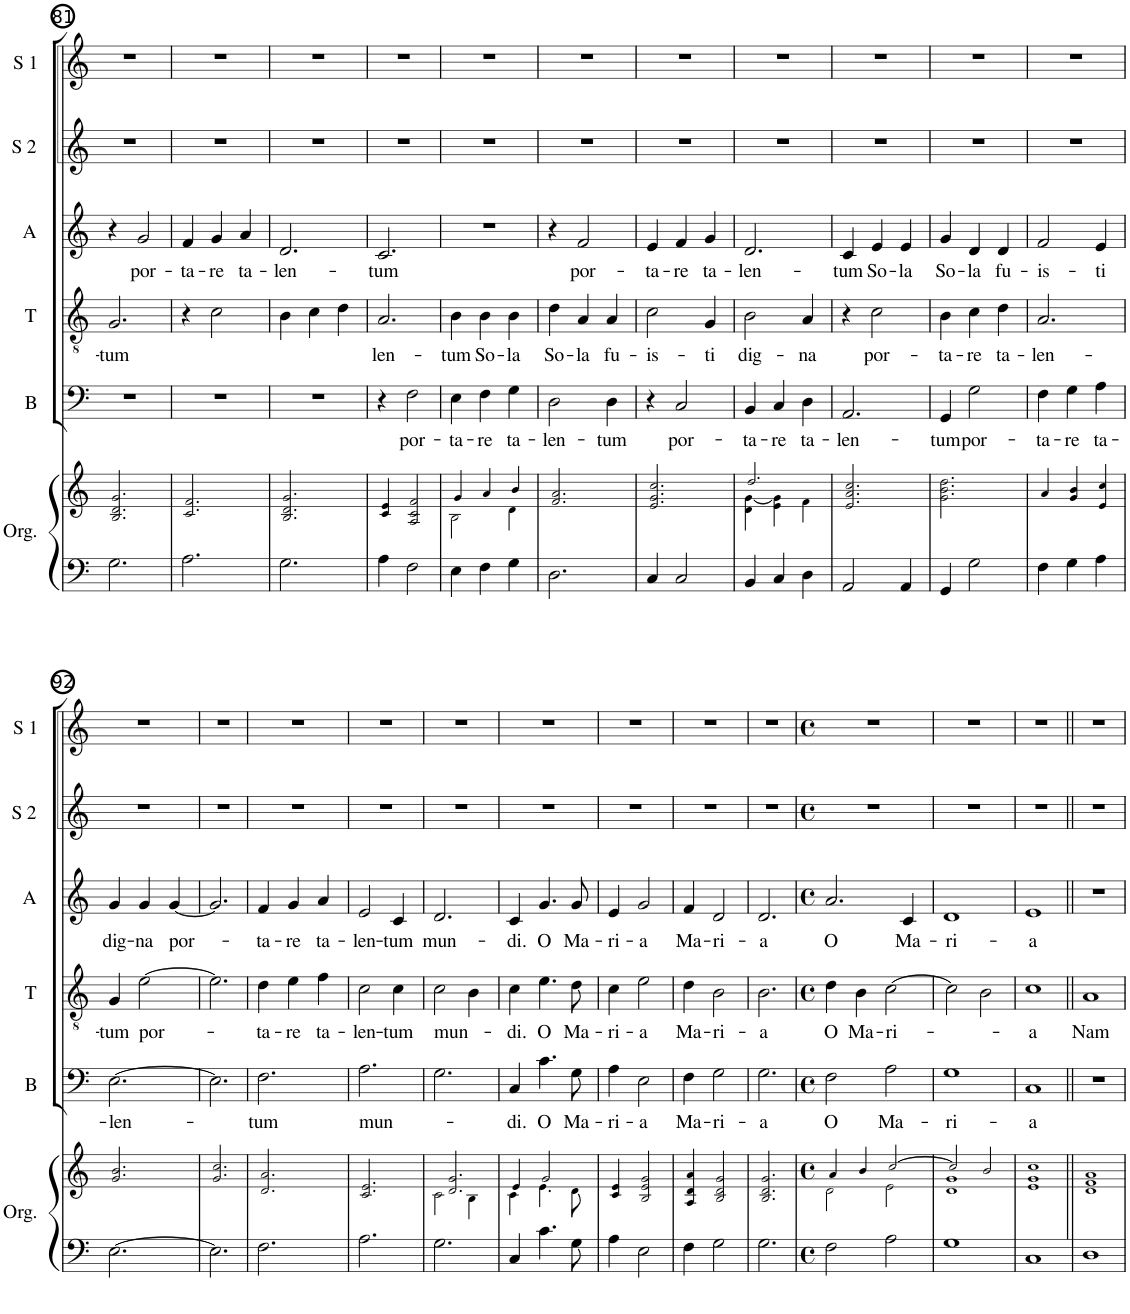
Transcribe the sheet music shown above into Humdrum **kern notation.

**kern	**kern	**kern	**text	**kern	**text	**kern	**text	**kern	**kern
*part6	*part6	*part5	*part5	*part4	*part4	*part3	*part3	*part2	*part1
*staff7	*staff6	*staff5	*staff5	*staff4	*staff4	*staff3	*staff3	*staff2	*staff1
*I"Organ	*	*I"Bass	*	*I"Tenor	*	*I"Alto	*	*I"Soprano 2	*I"Soprano 1
*I'Org.	*	*I'B	*	*I'T	*	*I'A	*	*I'S 2	*I'S 1
!!LO:PB:g=z
*clefF4	*clefG2	*clefF4	*	*clefGv2	*	*clefG2	*	*clefG2	*clefG2
*k[]	*k[]	*k[]	*	*k[]	*	*k[]	*	*k[]	*k[]
*M3/4	*M3/4	*M3/4	*	*M3/4	*	*M3/4	*	*M3/4	*M3/4
=81	=81	=81	=81	=81	=81	=81	=81	=81	=81
!	!	!	!	!	!LO:LY:b	!	!	!	!
2.G\	2.B!/ 2.d!/ 2.g!/	2.r	.	2.G/	-tum	4r	.	2.r	2.r
!	!	!	!	!	!	!	!LO:LY:b	!	!
.	.	.	.	.	.	2g/	por-	.	.
=82	=82	=82	=82	=82	=82	=82	=82	=82	=82
!	!	!	!	!	!	!	!LO:LY:b	!	!
2.A\	2.c!/ 2.f!/	2.r	.	4r	.	4f/	-ta-	2.r	2.r
!	!	!	!	!	!	!	!LO:LY:b	!	!
.	.	.	.	2c\	.	4g/	-re	.	.
!	!	!	!	!	!	!	!LO:LY:b	!	!
.	.	.	.	.	.	4a/	ta-	.	.
=83	=83	=83	=83	=83	=83	=83	=83	=83	=83
!	!	!	!	!	!	!	!LO:LY:b	!	!
2.G\	2.B!/ 2.d!/ 2.g!/	2.r	.	4B\	.	2.d/	-len-	2.r	2.r
.	.	.	.	4c\	.	.	.	.	.
.	.	.	.	4d\	.	.	.	.	.
=84	=84	=84	=84	=84	=84	=84	=84	=84	=84
!	!	!	!	!	!LO:LY:b	!	!LO:LY:b	!	!
4A\	4c!/ 4e!/	4r	.	2.A/	len-	2.c/	-tum	2.r	2.r
!	!	!	!LO:LY:b	!	!	!	!	!	!
2F\	2A!/ 2c!/ 2f!/	2F\	por-	.	.	.	.	.	.
=85	=85	=85	=85	=85	=85	=85	=85	=85	=85
*	*^	*	*	*	*	*	*	*	*
!	!	!	!	!LO:LY:b	!	!LO:LY:b	!	!	!	!
4E\	4g!/	2B!\	4E\	-ta-	4B\	-tum	2.r	.	2.r	2.r
!	!	!	!	!LO:LY:b	!	!LO:LY:b	!	!	!	!
4F\	4a!/	.	4F\	-re	4B\	So-	.	.	.	.
!	!	!	!	!LO:LY:b	!	!LO:LY:b	!	!	!	!
4G\	4b!/	4d!\	4G\	ta-	4B\	-la	.	.	.	.
=86	=86	=86	=86	=86	=86	=86	=86	=86	=86	=86
!	!	!	!	!LO:LY:b	!	!LO:LY:b	!	!	!	!
*	*v	*v	*	*	*	*	*	*	*	*
2.D\	2.f!/ 2.a!/	2D\	-len-	4d\	So-	4r	.	2.r	2.r
!	!	!	!	!	!LO:LY:b	!	!LO:LY:b	!	!
.	.	.	.	4A/	-la	2f/	por-	.	.
!	!	!	!LO:LY:b	!	!LO:LY:b	!	!	!	!
.	.	4D\	-tum	4A/	fu-	.	.	.	.
=87	=87	=87	=87	=87	=87	=87	=87	=87	=87
!	!	!	!	!	!LO:LY:b	!	!LO:LY:b	!	!
4C/	2.e!/ 2.g!/ 2.cc!/	4r	.	2c\	-is-	4e/	-ta-	2.r	2.r
!	!	!	!LO:LY:b	!	!	!	!LO:LY:b	!	!
2C/	.	2C/	por-	.	.	4f/	-re	.	.
!	!	!	!	!	!LO:LY:b	!	!LO:LY:b	!	!
.	.	.	.	4G/	-ti	4g/	ta-	.	.
=88	=88	=88	=88	=88	=88	=88	=88	=88	=88
*	*^	*	*	*	*	*	*	*	*
!	!	!	!	!LO:LY:b	!	!LO:LY:b	!	!LO:LY:b	!	!
4BB/	2.dd!/	4d!\ [4g!\	4BB/	-ta-	2B\	dig-	2.d/	-len-	2.r	2.r
!	!	!	!	!LO:LY:b	!	!	!	!	!	!
4C/	.	4e!\ 4g!\]	4C/	-re	.	.	.	.	.	.
!	!	!	!	!LO:LY:b	!	!LO:LY:b	!	!	!	!
4D\	.	4f!\	4D\	ta-	4A/	-na	.	.	.	.
=89	=89	=89	=89	=89	=89	=89	=89	=89	=89	=89
!	!	!	!	!LO:LY:b	!	!	!	!LO:LY:b	!	!
*	*v	*v	*	*	*	*	*	*	*	*
2AA/	2.e!/ 2.a!/ 2.cc!/	2.AA/	-len-	4r	.	4c/	-tum	2.r	2.r
!	!	!	!	!	!LO:LY:b	!	!LO:LY:b	!	!
.	.	.	.	2c\	por-	4e/	So-	.	.
!	!	!	!	!	!	!	!LO:LY:b	!	!
4AA/	.	.	.	.	.	4e/	-la	.	.
=90	=90	=90	=90	=90	=90	=90	=90	=90	=90
!	!	!	!LO:LY:b	!	!LO:LY:b	!	!LO:LY:b	!	!
4GG/	2.g!\ 2.b!\ 2.dd!\	4GG/	-tum	4B\	-ta-	4g/	So-	2.r	2.r
!	!	!	!LO:LY:b	!	!LO:LY:b	!	!LO:LY:b	!	!
2G\	.	2G\	por-	4c\	-re	4d/	-la	.	.
!	!	!	!	!	!LO:LY:b	!	!LO:LY:b	!	!
.	.	.	.	4d\	ta-	4d/	fu-	.	.
=91	=91	=91	=91	=91	=91	=91	=91	=91	=91
!	!	!	!LO:LY:b	!	!LO:LY:b	!	!LO:LY:b	!	!
4F\	4a!/	4F\	-ta-	2.A/	-len-	2f/	-is-	2.r	2.r
!	!	!	!LO:LY:b	!	!	!	!	!	!
4G\	4g!/ 4b!/	4G\	-re	.	.	.	.	.	.
!	!	!	!LO:LY:b	!	!	!	!LO:LY:b	!	!
4A\	4e!/ 4cc!/	4A\	ta-	.	.	4e/	-ti	.	.
!!LO:LB:g=z
=92	=92	=92	=92	=92	=92	=92	=92	=92	=92
!	!	!	!LO:LY:b	!	!LO:LY:b	!	!LO:LY:b	!	!
[2.E\	2.g!/ 2.b!/	[2.E\	-len-	4G/	-tum	4g/	dig-	2.r	2.r
!	!	!	!	!	!LO:LY:b	!	!LO:LY:b	!	!
.	.	.	.	[2e\	por-	4g/	-na	.	.
!	!	!	!	!	!	!	!LO:LY:b	!	!
.	.	.	.	.	.	[4g/	por-	.	.
=93	=93	=93	=93	=93	=93	=93	=93	=93	=93
2.E\]	2.g!/ 2.cc!/	2.E\]	.	2.e\]	.	2.g/]	.	2.r	2.r
=94	=94	=94	=94	=94	=94	=94	=94	=94	=94
!	!	!	!LO:LY:b	!	!LO:LY:b	!	!LO:LY:b	!	!
2.F\	2.d!/ 2.a!/	2.F\	-tum	4d\	-ta-	4f/	-ta-	2.r	2.r
!	!	!	!	!	!LO:LY:b	!	!LO:LY:b	!	!
.	.	.	.	4e\	-re	4g/	-re	.	.
!	!	!	!	!	!LO:LY:b	!	!LO:LY:b	!	!
.	.	.	.	4f\	ta-	4a/	ta-	.	.
=95	=95	=95	=95	=95	=95	=95	=95	=95	=95
!	!	!	!LO:LY:b	!	!LO:LY:b	!	!LO:LY:b	!	!
2.A\	2.c!/ 2.e!/	2.A\	mun-	2c\	-len-	2e/	-len-	2.r	2.r
!	!	!	!	!	!LO:LY:b	!	!LO:LY:b	!	!
.	.	.	.	4c\	-tum	4c/	-tum	.	.
=96	=96	=96	=96	=96	=96	=96	=96	=96	=96
*	*^	*	*	*	*	*	*	*	*
!	!	!	!	!	!	!LO:LY:b	!	!LO:LY:b	!	!
2.G\	2.d!/ 2.g!/	2c!\	2.G\	.	2c\	mun-	2.d/	mun-	2.r	2.r
.	.	4B!\	.	.	4B\	.	.	.	.	.
=97	=97	=97	=97	=97	=97	=97	=97	=97	=97	=97
!	!	!	!	!LO:LY:b	!	!LO:LY:b	!	!LO:LY:b	!	!
4C/	4e!/	4c!\	4C/	-di.	4c\	-di.	4c/	-di.	2.r	2.r
!	!	!	!	!LO:LY:b	!	!LO:LY:b	!	!LO:LY:b	!	!
4.c\	2g!/	4.e!\	4.c\	O	4.e\	O	4.g/	O	.	.
!	!	!	!	!LO:LY:b	!	!LO:LY:b	!	!LO:LY:b	!	!
8G\	.	8d!\	8G\	Ma-	8d\	Ma-	8g/	Ma-	.	.
=98	=98	=98	=98	=98	=98	=98	=98	=98	=98	=98
!	!	!	!	!LO:LY:b	!	!LO:LY:b	!	!LO:LY:b	!	!
*	*v	*v	*	*	*	*	*	*	*	*
4A\	4c!/ 4e!/	4A\	-ri-	4c\	-ri-	4e/	-ri-	2.r	2.r
!	!	!	!LO:LY:b	!	!LO:LY:b	!	!LO:LY:b	!	!
2E\	2B!/ 2e!/ 2g!/	2E\	-a	2e\	-a	2g/	-a	.	.
=99	=99	=99	=99	=99	=99	=99	=99	=99	=99
!	!	!	!LO:LY:b	!	!LO:LY:b	!	!LO:LY:b	!	!
4F\	4A!/ 4d!/ 4a!/	4F\	Ma-	4d\	Ma-	4f/	Ma-	2.r	2.r
!	!	!	!LO:LY:b	!	!LO:LY:b	!	!LO:LY:b	!	!
2G\	2B!/ 2d!/ 2g!/	2G\	-ri-	2B\	-ri-	2d/	-ri-	.	.
=100	=100	=100	=100	=100	=100	=100	=100	=100	=100
!	!	!	!LO:LY:b	!	!LO:LY:b	!	!LO:LY:b	!	!
2.G\	2.B!/ 2.d!/ 2.g!/	2.G\	-a	2.B\	-a	2.d/	-a	2.r	2.r
=101	=101	=101	=101	=101	=101	=101	=101	=101	=101
*M4/4	*M4/4	*M4/4	*	*M4/4	*	*M4/4	*	*M4/4	*M4/4
*met(c)	*met(c)	*met(c)	*	*met(c)	*	*met(c)	*	*met(c)	*met(c)
*	*^	*	*	*	*	*	*	*	*
!	!	!	!	!LO:LY:b	!	!LO:LY:b	!	!LO:LY:b	!	!
2F\	4a!/	2d!\	2F\	O	4d\	O	2.a/	O	1r	1r
!	!	!	!	!	!	!LO:LY:b	!	!	!	!
.	4b!/	.	.	.	4B\	Ma-	.	.	.	.
!	!	!	!	!LO:LY:b	!	!LO:LY:b	!	!	!	!
2A\	[2cc!/	2e!\	2A\	Ma-	[2c\	-ri-	.	.	.	.
!	!	!	!	!	!	!	!	!LO:LY:b	!	!
.	.	.	.	.	.	.	4c/	Ma-	.	.
=102	=102	=102	=102	=102	=102	=102	=102	=102	=102	=102
!	!	!	!	!LO:LY:b	!	!	!	!LO:LY:b	!	!
1G	2cc!/]	1d! 1g!	1G	-ri-	2c\]	.	1d	-ri-	1r	1r
.	2b!/	.	.	.	2B\	.	.	.	.	.
*	*v	*v	*	*	*	*	*	*	*	*
=103	=103	=103	=103	=103	=103	=103	=103	=103	=103
!	!	!	!LO:LY:b	!	!LO:LY:b	!	!LO:LY:b	!	!
1C	1e! 1g! 1cc!	1C	-a	1c	-a	1e	-a	1r	1r
=104||	=104||	=104||	=104||	=104||	=104||	=104||	=104||	=104||	=104||
!	!	!	!	!	!LO:LY:b	!	!	!	!
1D	1d! 1f! 1a!	1r	.	1A	Nam	1r	.	1r	1r
=	=	=	=	=	=	=	=	=	=
*-	*-	*-	*-	*-	*-	*-	*-	*-	*-
